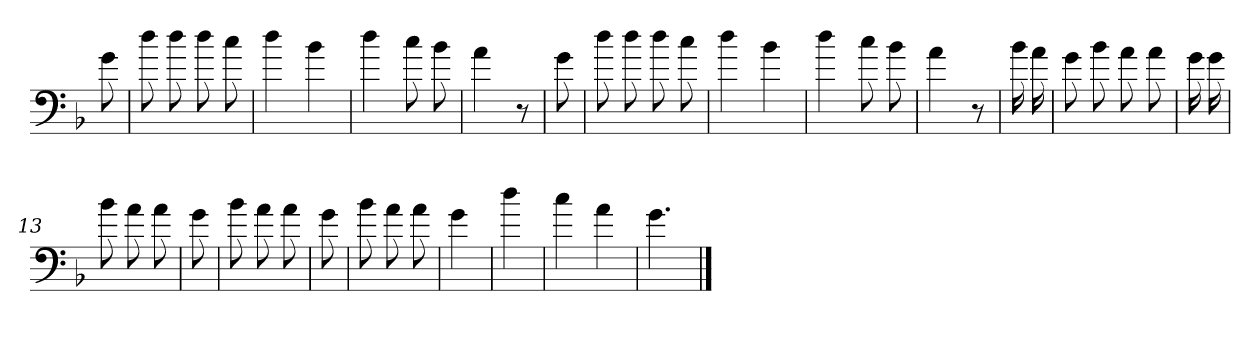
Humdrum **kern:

**kern
*part1
*staff1
*clefF4
*k[b-]
=
8g
=1
8dd
8dd
8dd
8cc
=2
4dd
4b-
=3
4dd
8cc
8b-
=4
4a
8r
=5
8g
=6
8dd
8dd
8dd
8cc
=7
4dd
4b-
=8
4dd
8cc
8b-
=9
4a
8r
=10
16b-
16a
=11
8g
8b-
8a
8a
=12
16g
16g
=13
8b-
8a
8a
=14
8g
=15
8b-
8a
8a
=16
8g
=17
8b-
8a
8a
=18
4g
=19
4dd
=20
4cc
4a
=21
4.g
==
*-
